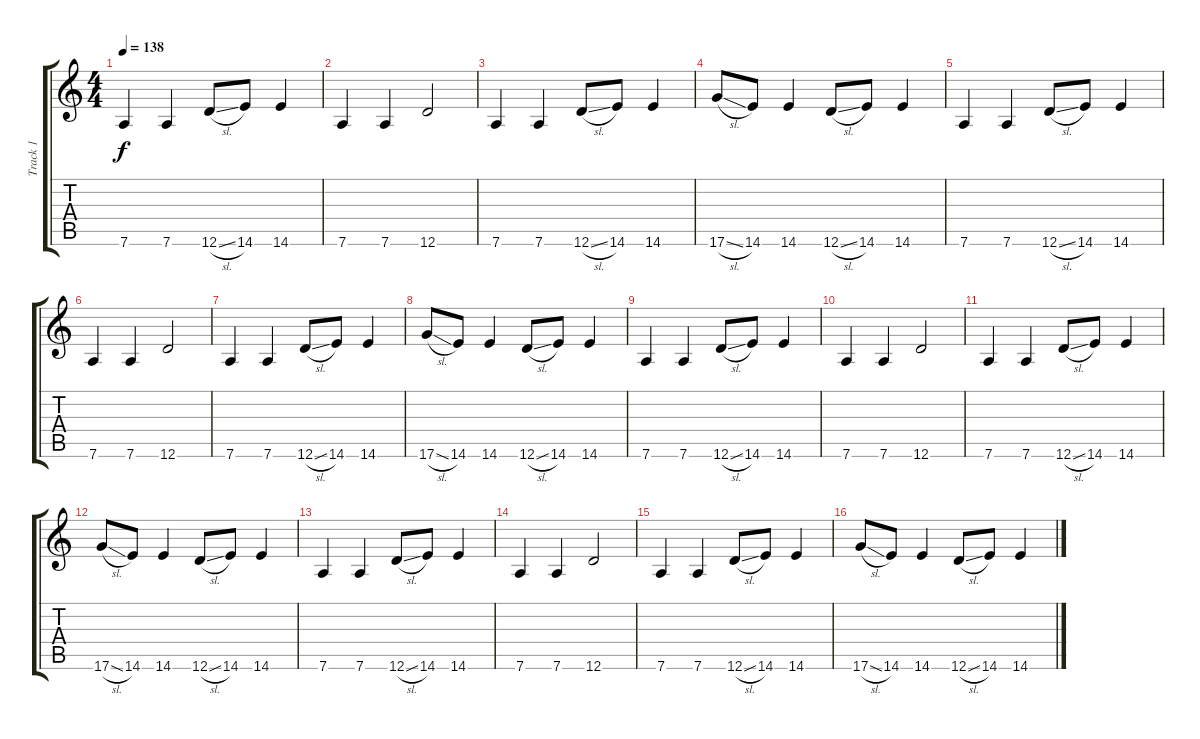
\track ("Track 1" "Track 1") {instrument distortionguitar}
\staff {score tabs}
\tuning (E4 B3 G3 D3 A2 D2) {hide}
\ts (4 4)
\tempo 138
\clef g2
\ks c
7.6.4{dy f} 7.6.4 12.6{sl}.8 14.6.8 14.6.4 |
7.6.4 7.6.4 12.6.2 |
7.6.4 7.6.4 12.6{sl}.8 14.6.8 14.6.4 |
17.6{sl}.8 14.6.8 14.6.4 12.6{sl}.8 14.6.8 14.6.4 |
7.6.4 7.6.4 12.6{sl}.8 14.6.8 14.6.4 |
7.6.4 7.6.4 12.6.2 |
7.6.4 7.6.4 12.6{sl}.8 14.6.8 14.6.4 |
17.6{sl}.8 14.6.8 14.6.4 12.6{sl}.8 14.6.8 14.6.4 |
7.6.4 7.6.4 12.6{sl}.8 14.6.8 14.6.4 |
7.6.4 7.6.4 12.6.2 |
7.6.4 7.6.4 12.6{sl}.8 14.6.8 14.6.4 |
17.6{sl}.8 14.6.8 14.6.4 12.6{sl}.8 14.6.8 14.6.4 |
7.6.4 7.6.4 12.6{sl}.8 14.6.8 14.6.4 |
7.6.4 7.6.4 12.6.2 |
7.6.4 7.6.4 12.6{sl}.8 14.6.8 14.6.4 |
17.6{sl}.8 14.6.8 14.6.4 12.6{sl}.8 14.6.8 14.6.4
